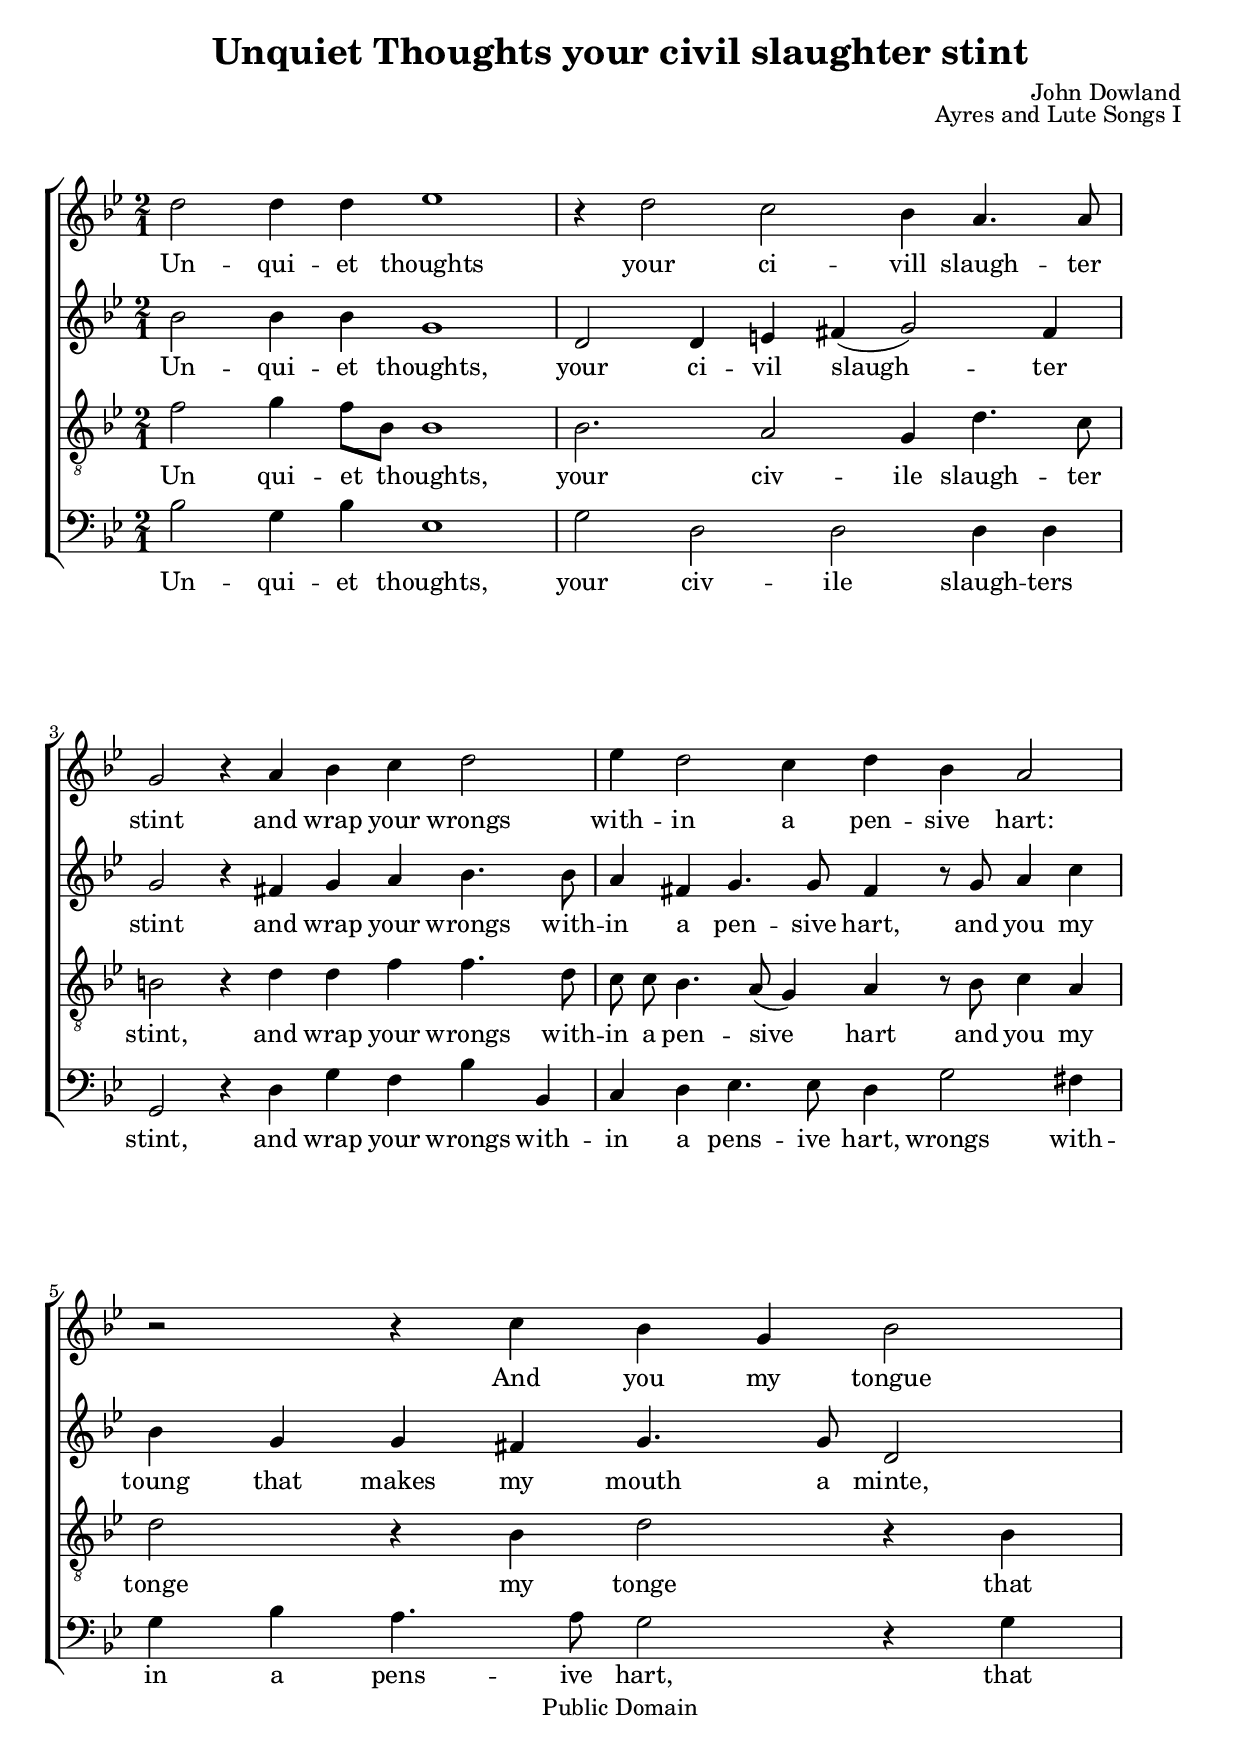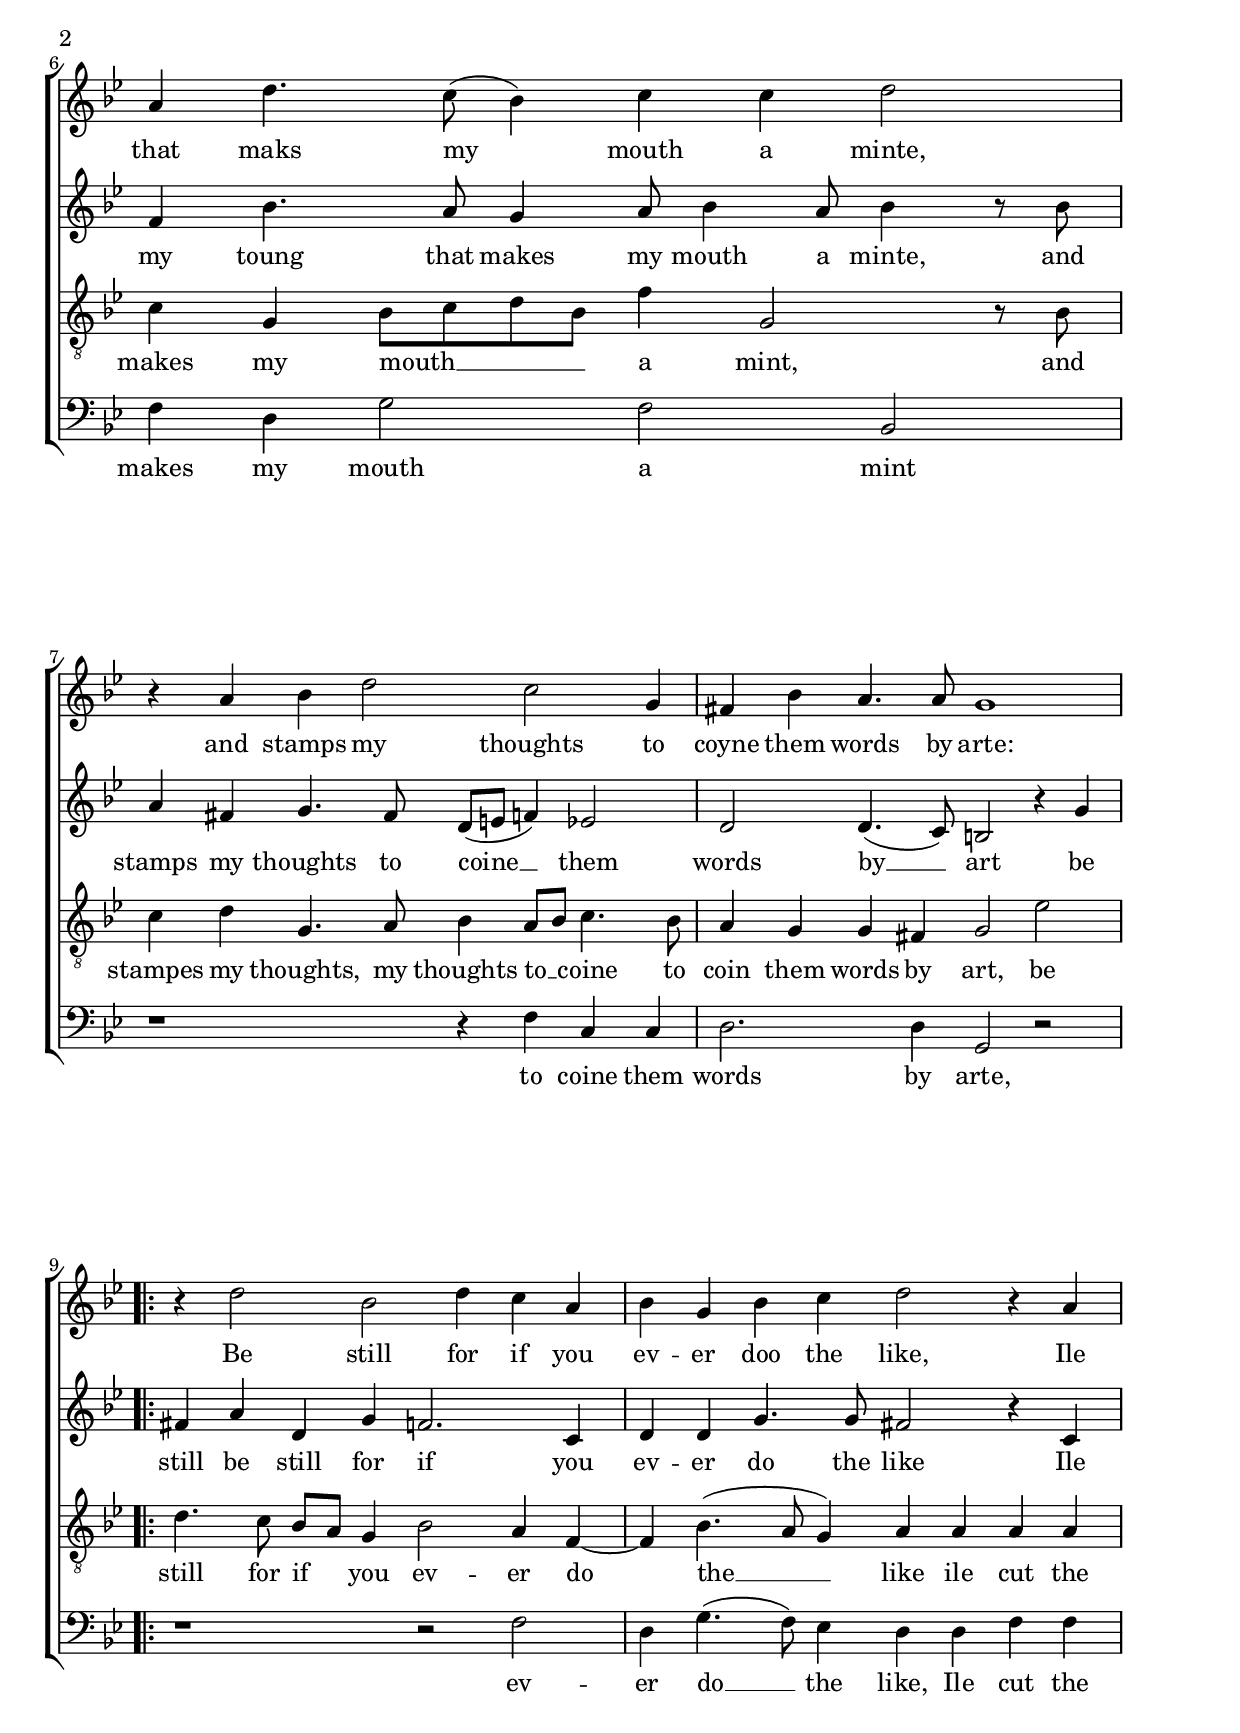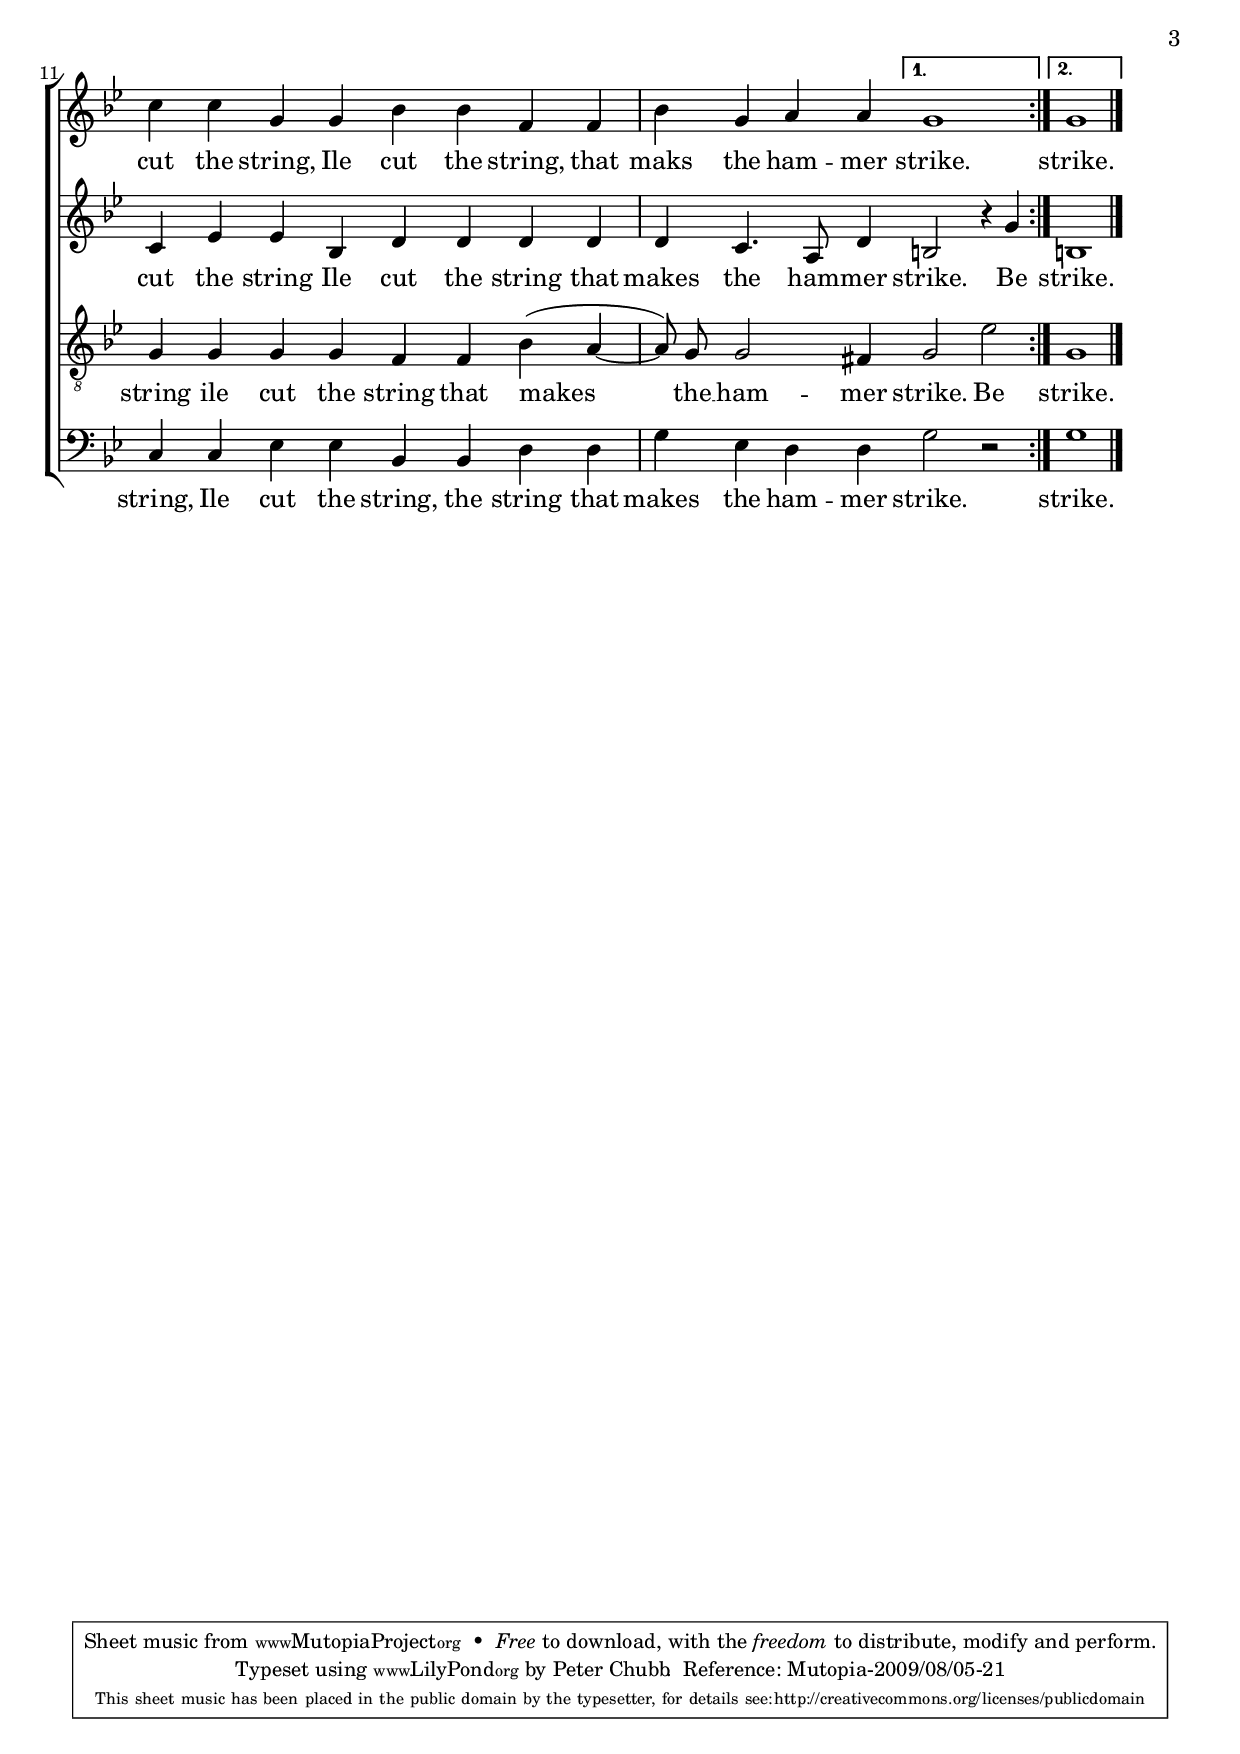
\version "2.18.2"

\header {
	title = "Unquiet Thoughts your civil slaughter stint"
	composer = "John Dowland"
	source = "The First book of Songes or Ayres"
	opus = "Ayres and Lute Songs I"
	date = "1597"
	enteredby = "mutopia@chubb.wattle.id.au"

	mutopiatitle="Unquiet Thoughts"
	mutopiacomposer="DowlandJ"
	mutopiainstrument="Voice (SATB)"
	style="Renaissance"
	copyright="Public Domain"
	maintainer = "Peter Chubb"
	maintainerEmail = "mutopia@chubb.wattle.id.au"
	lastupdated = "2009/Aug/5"

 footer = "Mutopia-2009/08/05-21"
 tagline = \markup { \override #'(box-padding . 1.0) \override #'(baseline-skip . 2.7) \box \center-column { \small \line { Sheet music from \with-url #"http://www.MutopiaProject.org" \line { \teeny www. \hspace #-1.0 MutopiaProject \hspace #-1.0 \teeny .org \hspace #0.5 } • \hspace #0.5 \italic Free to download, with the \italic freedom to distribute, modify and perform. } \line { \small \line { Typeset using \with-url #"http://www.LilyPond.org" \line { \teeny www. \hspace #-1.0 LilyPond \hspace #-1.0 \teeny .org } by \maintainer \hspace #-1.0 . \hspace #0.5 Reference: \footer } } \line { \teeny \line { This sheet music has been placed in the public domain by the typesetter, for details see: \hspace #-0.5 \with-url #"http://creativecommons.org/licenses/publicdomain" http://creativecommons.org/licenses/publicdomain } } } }
}
%{
	Updated after comments from Laura Conrad:
		-- Missing minim rest in Cantus made the harmonies weird.
%}
%{
	This was transcribed from a (1597 first) edition held by the
	UNSW library.  I haven't transcribed the lute tablature
	because I don't know how.
%}
%{
	I've attempted here to give the flavour of the original, as
	well as a modern (singing edition.)

	You'll have to imagine the page layout:
	on the left side of a somewhat-larger than A4 spread there's
	the Cantus with the first verse below it, and lute tablature below
	the singing line.  The Cantus is fully barred, with a C time
	signature, although individual bars may contain four, two or
	six minims.  At the bottom of the page are the rest of the verses.

	The altus, tenor and bassus parts are on the right hand page,
	arranged so that the tenor would stand next to the cantus,
	the alto opposite him, and the bass to the right.  The music
	is laid out so that you could put the book on a table and
	stand around it each singer would see his or her own part the
	right way up.
	None of these parts have bar lines, or more than the first
	verse.

	All the slurs are my editorial additions, in order to show 
	the textual underlay.   I may have got them wrong!
%}


global= {
	\key g \minor
	\set Staff.midiInstrument = "recorder"
	\time 2/1
	\skip 1*16
	\repeat volta 2 {
	\skip 1*7
	} \alternative {{\skip 1}{\skip 1 \bar "|."}}
}

cantus=\relative c'' {
 	\set autoBeaming = ##f

	d2 d4 d4 es1|
	r4 d2 c bes4 a4. a8 |
	g2 r4 a bes c d2 |
	es4 d2 c4 d bes a2 |
%5
	r2 r4 c4 bes g bes2 |
	a4 d4. c8( bes4) c c d2 |
	r4 a4 bes d2 c2 g4 |
	fis bes a4. a8 g1 |
	\repeat volta 2 {
		r4 d'2 bes d4 c a |
%10
		bes g bes c d2 r4 a4 |
		c c g g bes bes f f |
		bes4 g a a
	} \alternative {
	  {  g1  }  
	  {  g1  }
	}
}

cantusWords=\lyricmode{
	Un -- qui -- et thoughts 
	your ci -- vill slaugh -- ter 
	stint
	and wrap your wrongs 
	with -- in a pen -- sive hart: 
	And you my tongue 
	that maks my mouth a minte, 
	and stamps my thoughts to 
	coyne them words by arte: 
%	\repeat volta 2 {
		Be still for if you 
		ev -- er doo the like,
		Ile 
		cut the string, Ile cut the string, that 
		maks the ham -- mer
%	} \alternative {
%	{
		 strike. 
%	}{
		 strike. 
%	}}
}
	

altus=\relative c''{
 	\set autoBeaming = ##f
	bes2 bes4 bes g1 |
	d2 d4 e fis( g2) fis4 |
	g2 r4 fis4 g a bes4. bes8 |
	a4 fis g4. g8 fis4 r8 g a4 c |
%5
	bes g g fis g4. g8 d2 |
	f4 bes4. a8 g4 a8 bes4 a8 bes4 r8 bes |
	a4 fis g4. fis8  d8([ e] f4) es2 |
	d d4.( c8) b2 r4 g'4 |
	\repeat volta 2 {
		fis4 a d, g f2. c4 |
		d d g4. g8 fis2 r4 c4 |
		c es es bes d d d d |
		d c4. a8 d4
	} 
	\alternative { 
		{  b2 r4 g'4 } 
		{  b,1 }
	} 
}
altusWords=\lyricmode {
	Un -- qui -- et thoughts, 
	your ci -- vil slaugh -- ter 
	stint 
	and wrap your wrongs with -- 
	in a pen -- sive hart, and you my 
	toung that makes my mouth a minte, 
	my toung that makes my mouth a
 	minte, and
	stamps my thoughts to coine __  them
	 words by __  art 
	be
% \repeat volta 2 {
	 	 still be still for if you
		 ev -- er do the like
		 Ile |
		 cut the string Ile cut the string that |
		 makes the  ham -- mer
%	} \alternative {
%	{
		strike.  Be 
%	} { 
		strike.
%	}}
}

tenor=\relative c' {
 	\set autoBeaming = ##f

	f2 g4  f8[ bes,] bes1 |
	bes2. a2 g4 d'4. c8 |
	b2 r4 d4 d f f4. d8 |
	c c bes4. a8( g4) a r8 bes c4 a |
%5
	d2 r4 bes4 d2 r4 bes4 |
	c g  bes8[ c d bes] f'4 g,2 r8 bes8 |
	c4 d g,4. a8 bes4  a8[ bes] c4. bes8 |
	a4 g g fis g2 es'2  |
	\repeat volta 2 { 
		d4. c8  bes[ a] g4 bes2 a4 f4 ~ |
		f4 bes4.( a8 g4) a a a a |
		g g g g f f bes( a4 ~ |
		a8) g8 g2 fis4 
	} 
	\alternative{ 
		      { g2 es'2  } 
		      { g,1  } 
	}
}
tenorWords=\lyricmode{
	Un qui -- et thoughts, 
	your civ -- ile slaugh -- ter 
	stint,  and wrap your wrongs with -- 
	in a pen -- sive hart  and you my 
	tonge  my tonge that 
	makes my mouth __   a mint, and 
	stampes my thoughts, my thoughts to __  coine to 
	coin them words by  art, be2 
%	\repeat volta 2 {
		still for if you ev -- er do the __
		like ile cut the  string  
		ile cut the string that makes the __ % should be the2 
		ham --  mer 
%	} \alternative {
		{ strike. Be  }
		{ strike.   }
%	}
}


bassus=\relative c' {
 	\set autoBeaming = ##f

	bes2 g4 bes es,1 |
	g2 d d d4 d |
	g,2 r4 d'4 g f bes bes, |
	c d es4. es8 d4 g2 fis4 |
	g bes a4. a8 g2 r4 g4 |
	f d g2 f bes,2 |
	r1 r4 f' c c| 
	d2. d4 g,2 r2 
	\repeat volta 2 {
		r1 r2 f'2 |
		d4 g4.( f8) es4 
		d4 d  f  f| c c es es 
		bes bes  d  d |g es d d }
	\alternative{ {g2 r2} {g1}
	}
}

bassusWords=\lyricmode{
	Un -- qui -- et thoughts,
	your civ -- ile slaugh -- ters
	stint,  and wrap your wrongs with --
	in a pens -- ive hart, wrongs with --
	in a pens -- ive hart,  that
	makes my mouth a mint
	to coine them
	words by 
	arte,
%	\repeat volta 2 {
		 ev -- 
		er do __  the like, Ile cut the 
		string, Ile cut the string, the string that 
		makes the ham -- mer
%	} \alternative { 
		{ strike.  }
		{ strike.  } 
%	}
}


FullScore =  \context ChoirStaff <<
		\context Staff ="cantus" <<
			{\clef "G2"\global}
			\context Voice = "cantus" \cantus
		>>
		\lyricsto "cantus" \context Lyrics = "cantus" \cantusWords
		\context Staff ="altus" <<
			 {\clef "G2"\global}
			 \context Voice = "altus" \altus
		>>
		\lyricsto "altus" \context Lyrics = "altus" \altusWords
		\context Staff ="tenor" <<
			 {\clef "G2_8"\global}
			 \context Voice = "tenor" \tenor
		>>
		\lyricsto "tenor" \context Lyrics = "tenor" \tenorWords
		\context Staff = "bass" <<
			 {\clef "F"\global}
			 \context Voice = bass \bassus
		 >>		
		\lyricsto "bass" \context Lyrics = "bass" \bassusWords
     >>

%{ 
% Original clefs, etc.

	       \context ChoirStaff <<
		\context Staff ="cantus" <<
			{\clef "C1"\global}
			\cantus
			\context Lyrics = "cantus" \cantusWords
		>>
		\context Staff ="altus" <<
			 {\clef "C2"\global}
			 \altus
		>>
		\context Staff ="tenor" <<
			 {\clef "C3"\global}
			 \tenor
		>>
		\context Staff = "bass" <<
			 {\clef "F"\global}
			 \bassus
			 \context Lyrics = "bass" \bassusWords
		 >>		
     >>
%}
\score {
  \FullScore
    \layout{
	indent=0.0\mm
%	crescendo_height = \staff-height/6.0
	% Mutopia guidelines
	line-width = 18.0\cm
    }
}

\score {
    \unfoldRepeats \FullScore
  \midi {
    \tempo 4 = 120
    }
}


%{
/usr/bin/python: /home/jpv/lily2.18/lilypond/usr/lib/libz.so.1: no
version information available (required by /usr/bin/python) convert-ly
(GNU LilyPond) 2.18.2  convert-ly: »« wird verarbeitet... Anwenden der
Umwandlung: 2.12.3, 2.13.0, 2.13.1, 2.13.4, 2.13.10, 2.13.16, 2.13.18,
2.13.20, 2.13.27, 2.13.29, 2.13.31, 2.13.36, 2.13.39, 2.13.40,
2.13.42, 2.13.44, 2.13.46, 2.13.48, 2.13.51, 2.14.0, 2.15.7, 2.15.9,
2.15.10, 2.15.16, 2.15.17, 2.15.18, 2.15.19, 2.15.20, 2.15.25,
2.15.32, 2.15.39, 2.15.40, 2.15.42, 2.15.43, 2.16.0, 2.17.0, 2.17.4,
2.17.5, 2.17.6, 2.17.11, 2.17.14, 2.17.15, 2.17.18, 2.17.19, 2.17.20,
2.17.25, 2.17.27, 2.17.29, 2.17.97, 2.18.0
%}
